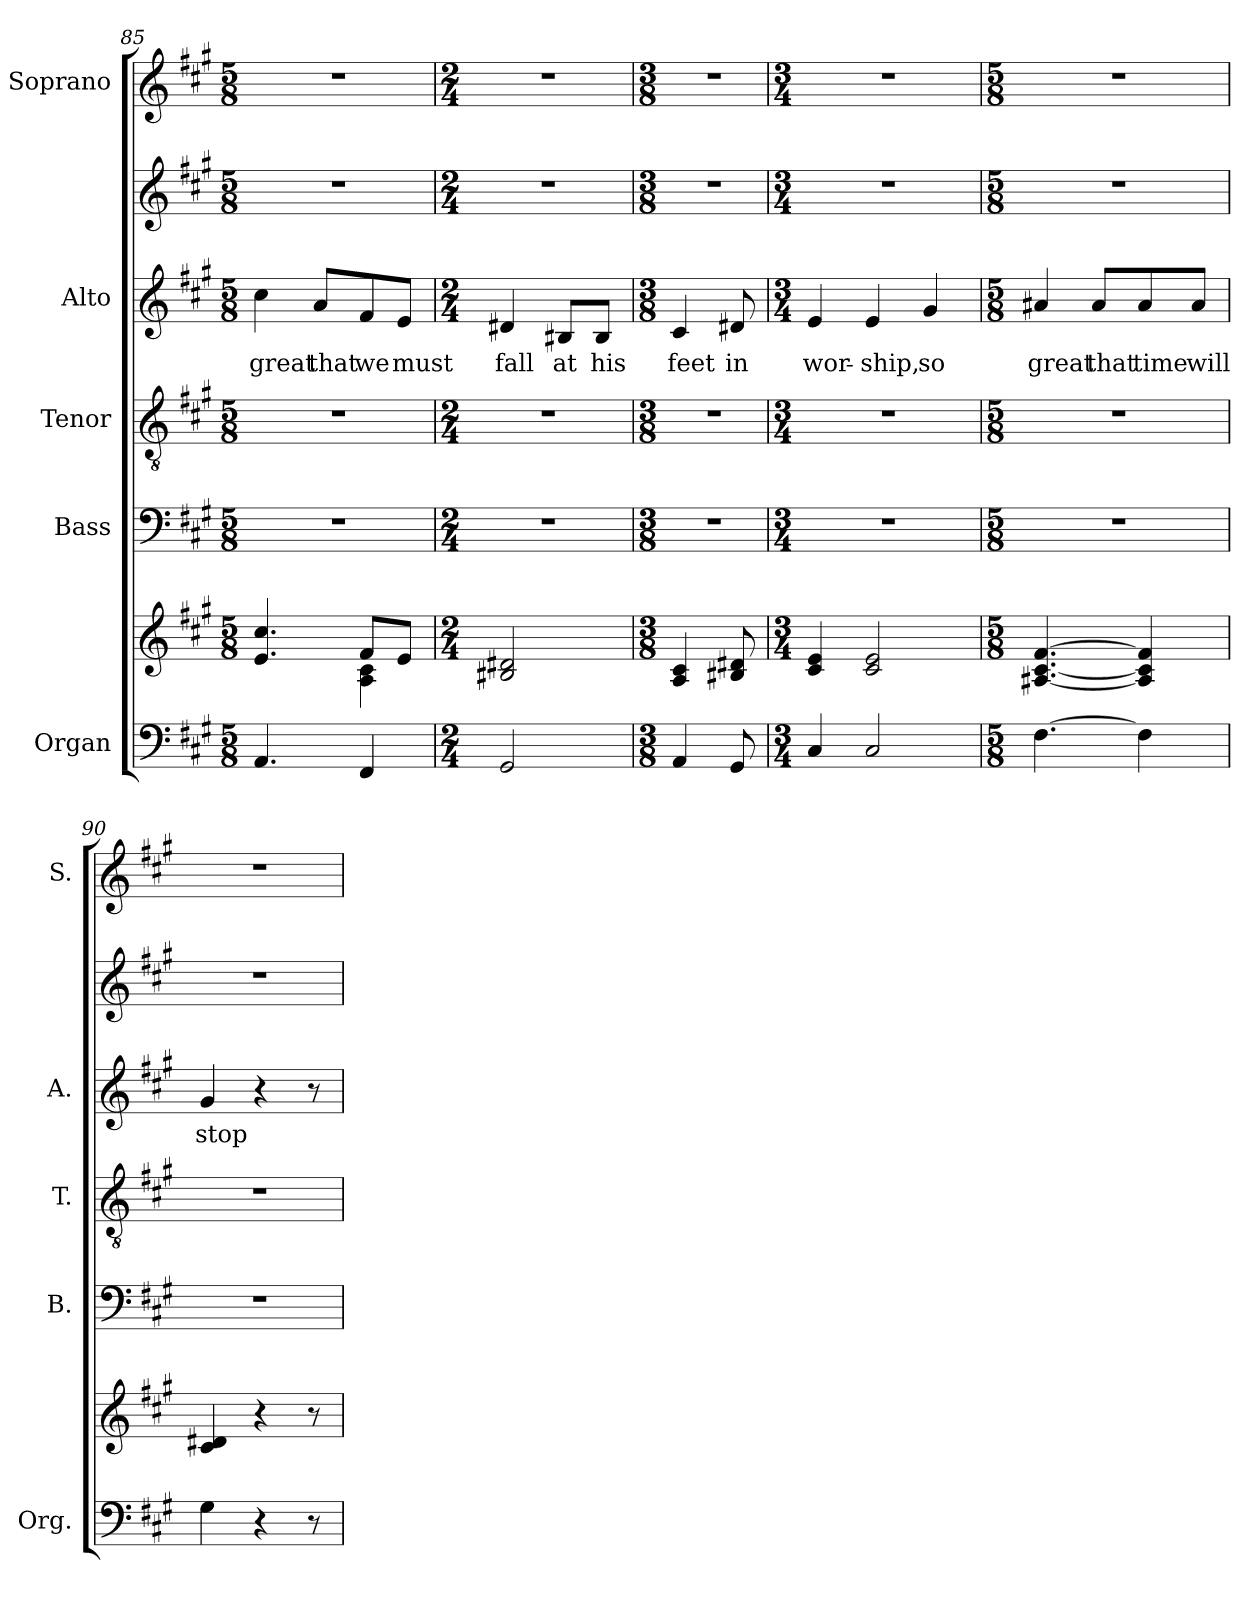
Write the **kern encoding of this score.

**kern	**kern	**kern	**kern	**kern	**text	**kern	**kern
*part5	*part5	*part4	*part3	*part2	*part2	*part2	*part1
*staff7	*staff6	*staff5	*staff4	*staff3	*staff3	*staff2	*staff1
*I"Organ	*	*I"Bass	*I"Tenor	*I"Alto	*	*	*I"Soprano
*I'Org.	*	*I'B.	*I'T.	*I'A.	*	*	*I'S.
*clefF4	*clefG2	*clefF4	*clefGv2	*clefG2	*	*clefG2	*clefG2
*	*	*	*ITrd7c12	*	*	*	*
*k[f#c#g#]	*k[f#c#g#]	*k[f#c#g#]	*k[f#c#g#]	*k[f#c#g#]	*	*k[f#c#g#]	*k[f#c#g#]
*A:	*A:	*A:	*A:	*A:	*	*A:	*A:
*M5/8	*M5/8	*M5/8	*M5/8	*M5/8	*	*M5/8	*M5/8
=85	=85	=85	=85	=85	=85	=85	=85
*	*^	*	*	*	*	*	*
!	!	!	!LO:N:vis=1	!LO:N:vis=1	!	!	!	!
!	!	!	!	!	!	!LO:LY:b:color=#000000	!LO:N:vis=1	!LO:N:vis=1
4.AAi/	4.ei/ 4.cc#i	4.ryy	8%5r	8%5r	4cc#i\	great	8%5r	8%5r
!	!	!	!	!	!	!LO:LY:b:color=#000000	!	!
.	.	.	.	.	8ai/L	that	.	.
!	!	!	!	!	!	!LO:LY:b:color=#000000	!	!
4FF#i/	8f#i/L	4Ai\ 4c#i	.	.	8f#i/	we	.	.
!	!	!	!	!	!	!LO:LY:b:color=#000000	!	!
.	8ei/J	.	.	.	8ei/J	must	.	.
*	*v	*v	*	*	*	*	*	*
=86	=86	=86	=86	=86	=86	=86	=86
*M2/4	*M2/4	*M2/4	*M2/4	*M2/4	*	*M2/4	*M2/4
!	!	!LO:N:vis=1	!LO:N:vis=1	!	!	!	!
!	!	!	!	!	!LO:LY:b:color=#000000	!LO:N:vis=1	!LO:N:vis=1
2GG#i/	2B#Xi/ 2d#Xi	2r	2r	4d#Xi/	fall	2r	2r
!	!	!	!	!	!LO:LY:b:color=#000000	!	!
.	.	.	.	8B#Xi/L	at	.	.
!	!	!	!	!	!LO:LY:b:color=#000000	!	!
.	.	.	.	8B#i/J	his	.	.
!!LO:PB:g=z
=87	=87	=87	=87	=87	=87	=87	=87
*M3/8	*M3/8	*M3/8	*M3/8	*M3/8	*	*M3/8	*M3/8
!	!	!LO:N:vis=1	!LO:N:vis=1	!	!	!	!
!	!	!	!	!	!LO:LY:b:color=#000000	!LO:N:vis=1	!LO:N:vis=1
4AAi/	4Ai/ 4c#i	4.r	4.r	4c#i/	feet	4.r	4.r
!	!	!	!	!	!LO:LY:b:color=#000000	!	!
8GG#i/	8B#Xi/ 8d#Xi	.	.	8d#Xi/	in	.	.
=88	=88	=88	=88	=88	=88	=88	=88
*M3/4	*M3/4	*M3/4	*M3/4	*M3/4	*	*M3/4	*M3/4
!	!	!LO:N:vis=1	!LO:N:vis=1	!	!	!	!
!	!	!	!	!	!LO:LY:b:color=#000000	!LO:N:vis=1	!LO:N:vis=1
4C#i/	4c#i/ 4ei	2.r	2.r	4ei/	wor-	2.r	2.r
!	!	!	!	!	!LO:LY:b:color=#000000	!	!
2C#i/	2c#i/ 2ei	.	.	4ei/	-ship,	.	.
!	!	!	!	!	!LO:LY:b:color=#000000	!	!
.	.	.	.	4g#i/	so	.	.
=89	=89	=89	=89	=89	=89	=89	=89
*M5/8	*M5/8	*M5/8	*M5/8	*M5/8	*	*M5/8	*M5/8
!	!	!LO:N:vis=1	!LO:N:vis=1	!	!	!	!
!	!	!	!	!	!LO:LY:b:color=#000000	!LO:N:vis=1	!LO:N:vis=1
[4.F#i\	[4.A#Xi/ [4.c#i [4.f#i	8%5r	8%5r	4a#Xi/	great	8%5r	8%5r
!	!	!	!	!	!LO:LY:b:color=#000000	!	!
.	.	.	.	8a#i/L	that	.	.
!	!	!	!	!	!LO:LY:b:color=#000000	!	!
4F#i\]	4A#i/] 4c#i] 4f#i]	.	.	8a#i/	time	.	.
!	!	!	!	!	!LO:LY:b:color=#000000	!	!
.	.	.	.	8a#i/J	will	.	.
=90	=90	=90	=90	=90	=90	=90	=90
!	!	!LO:N:vis=1	!LO:N:vis=1	!	!	!	!
!	!	!	!	!	!LO:LY:b:color=#000000	!LO:N:vis=1	!LO:N:vis=1
4G#i\	4c#i/ 4d#Xi	8%5r	8%5r	4g#i/	stop	8%5r	8%5r
4r	4r	.	.	4r	.	.	.
8r	8r	.	.	8r	.	.	.
=	=	=	=	=	=	=	=
*-	*-	*-	*-	*-	*-	*-	*-
